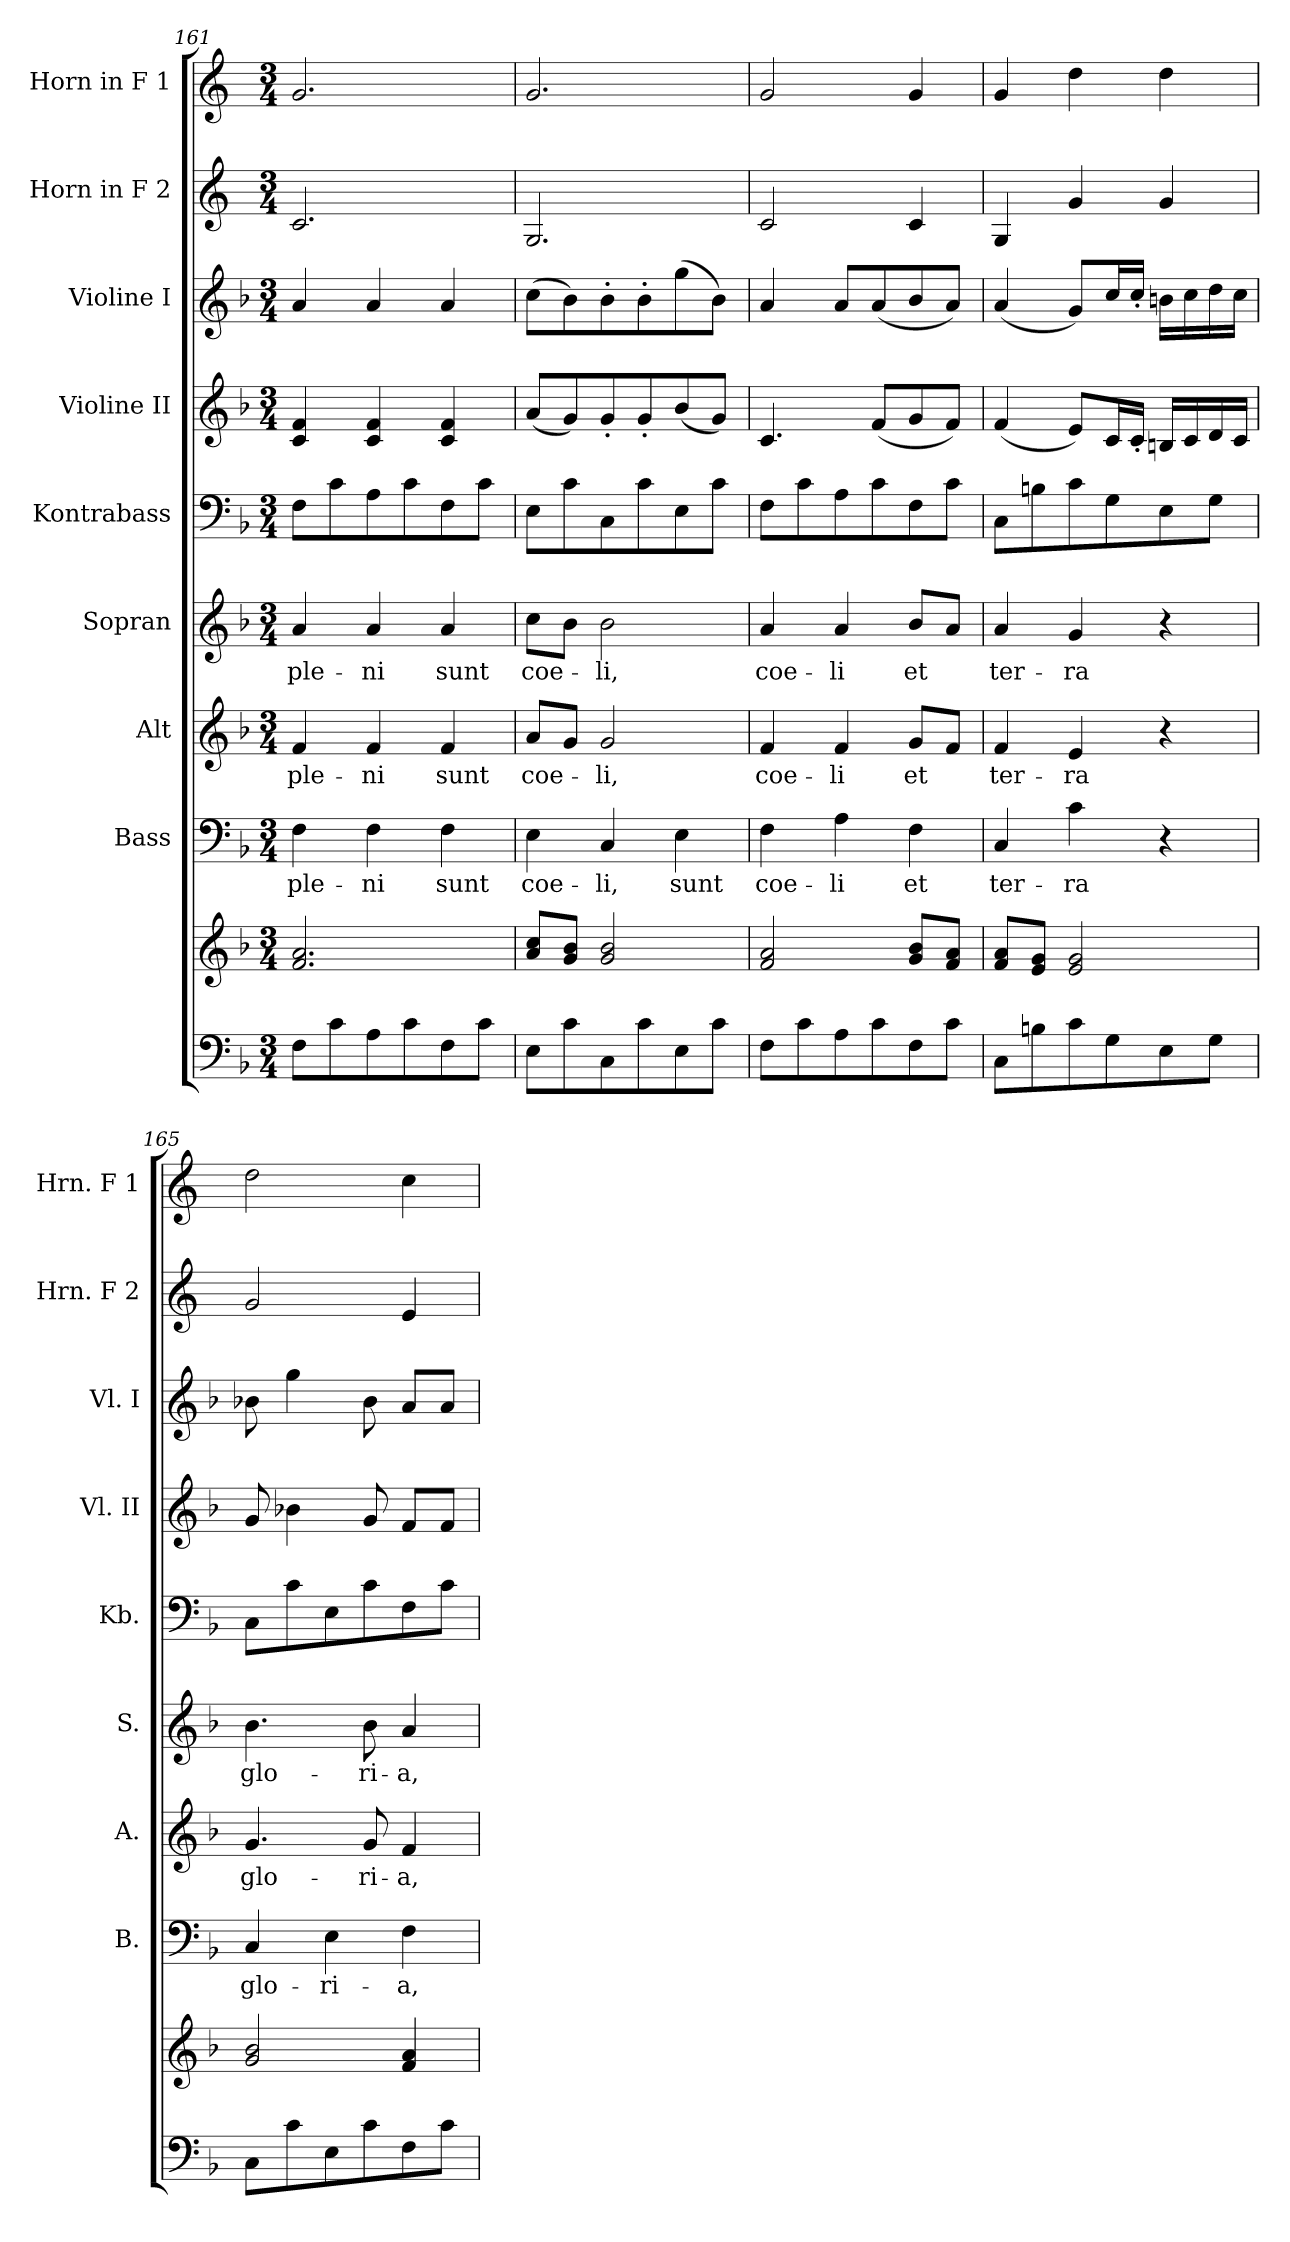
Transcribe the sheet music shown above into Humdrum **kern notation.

**kern	**kern	**kern	**text	**kern	**text	**kern	**text	**kern	**kern	**kern	**kern	**kern
*part9	*part9	*part8	*part8	*part7	*part7	*part6	*part6	*part5	*part4	*part3	*part2	*part1
*staff10	*staff9	*staff8	*staff8	*staff7	*staff7	*staff6	*staff6	*staff5	*staff4	*staff3	*staff2	*staff1
*	*	*I"Bass	*	*I"Alt	*	*I"Sopran	*	*I"Kontrabass	*I"Violine II	*I"Violine I	*I"Horn in F 2	*I"Horn in F 1
*	*	*I'B.	*	*I'A.	*	*I'S.	*	*I'Kb.	*I'Vl. II	*I'Vl. I	*I'Hrn. F 2	*I'Hrn. F 1
!!LO:PB:g=z
*clefF4	*clefG2	*clefF4	*	*clefG2	*	*clefG2	*	*clefF4	*clefG2	*clefG2	*clefG2	*clefG2
*	*	*	*	*	*	*	*	*ITrd7c12	*	*	*ITrd4c7	*ITrd4c7
*k[b-]	*k[b-]	*k[b-]	*	*k[b-]	*	*k[b-]	*	*k[b-]	*k[b-]	*k[b-]	*k[b-]	*k[b-]
*F:	*F:	*F:	*	*F:	*	*F:	*	*F:	*F:	*F:	*F:	*F:
*M3/4	*M3/4	*M3/4	*	*M3/4	*	*M3/4	*	*M3/4	*M3/4	*M3/4	*M3/4	*M3/4
=161	=161	=161	=161	=161	=161	=161	=161	=161	=161	=161	=161	=161
!	!	!	!LO:LY:b	!	!LO:LY:b	!	!LO:LY:b	!	!	!	!	!
8F\L	2.f/ 2.a/	4F\	ple-	4f/	ple-	4a/	ple-	8FF\L	4c/ 4f/	4a/	2.F/	2.c/
8c\	.	.	.	.	.	.	.	8C\	.	.	.	.
!	!	!	!LO:LY:b	!	!LO:LY:b	!	!LO:LY:b	!	!	!	!	!
8A\	.	4F\	-ni	4f/	-ni	4a/	-ni	8AA\	4c/ 4f/	4a/	.	.
8c\	.	.	.	.	.	.	.	8C\	.	.	.	.
!	!	!	!LO:LY:b	!	!LO:LY:b	!	!LO:LY:b	!	!	!	!	!
8F\	.	4F\	sunt	4f/	sunt	4a/	sunt	8FF\	4c/ 4f/	4a/	.	.
8c\J	.	.	.	.	.	.	.	8C\J	.	.	.	.
=162	=162	=162	=162	=162	=162	=162	=162	=162	=162	=162	=162	=162
!	!	!	!LO:LY:b	!	!LO:LY:b	!	!LO:LY:b	!	!	!	!	!
8E\L	8a/ 8cc/L	4E\	coe-	8a/L	coe-	8cc\L	coe-	8EE\L	(<8a/L	(>8cc\L	2.C/	2.c/
8c\	8g/ 8b-/J	.	.	8g/J	.	8b-\J	.	8C\	8g/)	8b-\)	.	.
!	!	!	!LO:LY:b	!	!LO:LY:b	!	!LO:LY:b	!	!	!	!	!
8C\	2g/ 2b-/	4C/	-li,	2g/	-li,	2b-\	-li,	8CC\	8g'</	8b-'>\	.	.
8c\	.	.	.	.	.	.	.	8C\	8g'</	8b-'>\	.	.
!	!	!	!LO:LY:b	!	!	!	!	!	!	!	!	!
8E\	.	4E\	sunt	.	.	.	.	8EE\	(<8b-/	(>8gg\	.	.
8c\J	.	.	.	.	.	.	.	8C\J	8g/J)	8b-\J)	.	.
=163	=163	=163	=163	=163	=163	=163	=163	=163	=163	=163	=163	=163
!	!	!	!LO:LY:b	!	!LO:LY:b	!	!LO:LY:b	!	!	!	!	!
8F\L	2f/ 2a/	4F\	coe-	4f/	coe-	4a/	coe-	8FF\L	4.c/	4a/	2F/	2c/
8c\	.	.	.	.	.	.	.	8C\	.	.	.	.
!	!	!	!LO:LY:b	!	!LO:LY:b	!	!LO:LY:b	!	!	!	!	!
8A\	.	4A\	-li	4f/	-li	4a/	-li	8AA\	.	8a/L	.	.
8c\	.	.	.	.	.	.	.	8C\	(<8f/L	(<8a/	.	.
!	!	!	!LO:LY:b	!	!LO:LY:b	!	!LO:LY:b	!	!	!	!	!
8F\	8g/ 8b-/L	4F\	et	8g/L	et	8b-/L	et	8FF\	8g/	8b-/	4F/	4c/
8c\J	8f/ 8a/J	.	.	8f/J	.	8a/J	.	8C\J	8f/J)	8a/J)	.	.
=164	=164	=164	=164	=164	=164	=164	=164	=164	=164	=164	=164	=164
!	!	!	!LO:LY:b	!	!LO:LY:b	!	!LO:LY:b	!	!	!	!	!
8C\L	8f/ 8a/L	4C/	ter-	4f/	ter-	4a/	ter-	8CC\L	(<4f/	(<4a/	4C/	4c/
8Bn\	8e/ 8g/J	.	.	.	.	.	.	8BBn\	.	.	.	.
!	!	!	!LO:LY:b	!	!LO:LY:b	!	!LO:LY:b	!	!	!	!	!
8c\	2e/ 2g/	4c\	-ra	4e/	-ra	4g/	-ra	8C\	8e/L)	8g/L)	4c/	4g\
8G\	.	.	.	.	.	.	.	8GG\	16c/L	16cc/L	.	.
.	.	.	.	.	.	.	.	.	16c'</JJ	16cc'</JJ	.	.
8E\	.	4r	.	4r	.	4r	.	8EE\	16Bn/LL	16bn\LL	4c/	4g\
.	.	.	.	.	.	.	.	.	16c/	16cc\	.	.
8G\J	.	.	.	.	.	.	.	8GG\J	16d/	16dd\	.	.
.	.	.	.	.	.	.	.	.	16c/JJ	16cc\JJ	.	.
=165	=165	=165	=165	=165	=165	=165	=165	=165	=165	=165	=165	=165
!	!	!	!LO:LY:b	!	!LO:LY:b	!	!LO:LY:b	!	!	!	!	!
8C\L	2g/ 2b-/	4C/	glo-	4.g/	glo-	4.b-\	glo-	8CC\L	8g/	8b-X\	2c/	2g\
8c\	.	.	.	.	.	.	.	8C\	4b-X\	4gg\	.	.
!	!	!	!LO:LY:b	!	!	!	!	!	!	!	!	!
8E\	.	4E\	-ri-	.	.	.	.	8EE\	.	.	.	.
!	!	!	!	!	!LO:LY:b	!	!LO:LY:b	!	!	!	!	!
8c\	.	.	.	8g/	-ri-	8b-\	-ri-	8C\	8g/	8b-\	.	.
!	!	!	!LO:LY:b	!	!LO:LY:b	!	!LO:LY:b	!	!	!	!	!
8F\	4f/ 4a/	4F\	-a,	4f/	-a,	4a/	-a,	8FF\	8f/L	8a/L	4A/	4f\
8c\J	.	.	.	.	.	.	.	8C\J	8f/J	8a/J	.	.
=	=	=	=	=	=	=	=	=	=	=	=	=
*-	*-	*-	*-	*-	*-	*-	*-	*-	*-	*-	*-	*-
